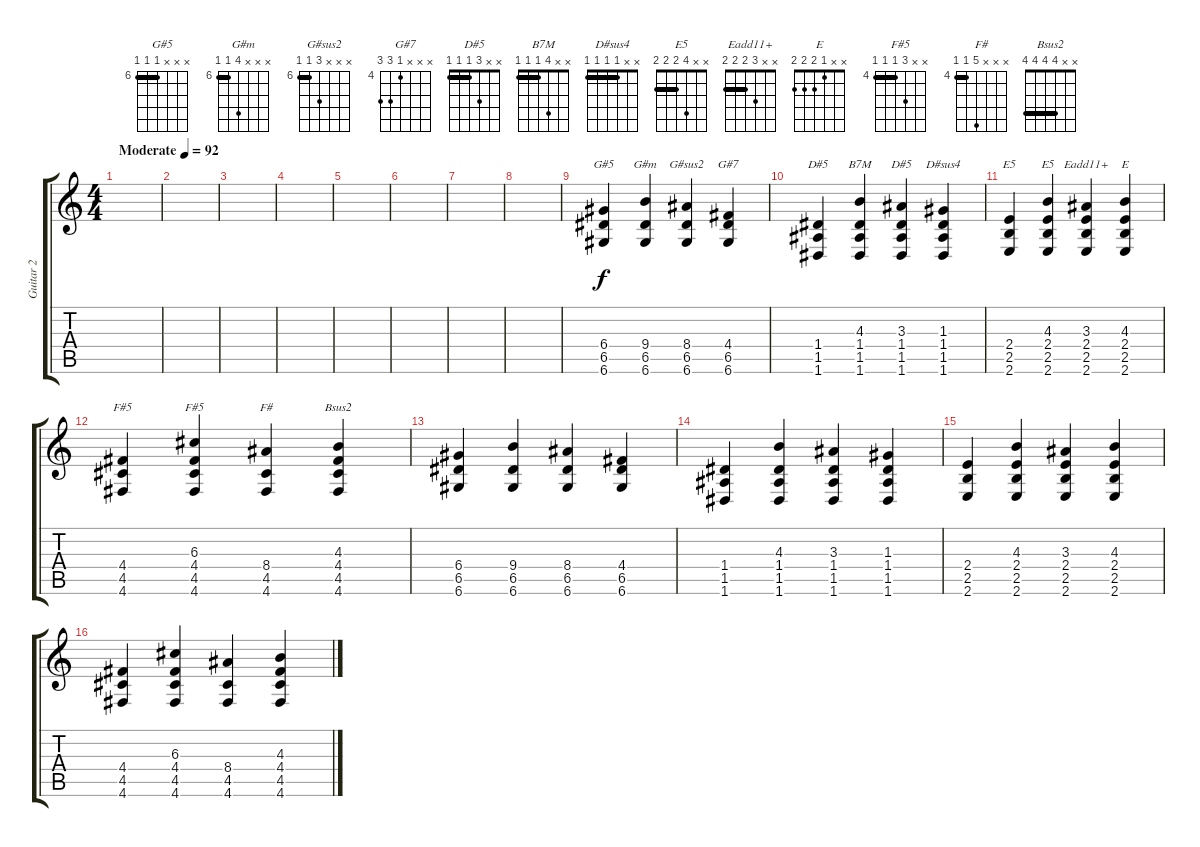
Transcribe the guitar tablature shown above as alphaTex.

\track ("Guitar 2" "Guitar 2") {instrument overdrivenguitar}
\staff {score tabs}
\tuning (E4 B3 G3 D3 A2 D2) {hide}
\chord ("G#5" x x x 6 6 6) {firstfret 6 barre 6}
\chord ("G#m" x x x 9 6 6) {firstfret 6 barre 6}
\chord ("G#sus2" x x x 8 6 6) {firstfret 6 barre 6}
\chord ("G#7" x x x 4 6 6) {firstfret 4}
\chord ("D#5" x x x 1 1 1) {barre 1}
\chord ("B7M" x x 4 1 1 1) {barre 1}
\chord ("D#5" x x 3 1 1 1) {barre 1}
\chord ("D#sus4" x x 1 1 1 1) {barre 1}
\chord ("E5" x x x 2 2 2) {barre 2}
\chord ("E5" x x 4 2 2 2) {barre 2}
\chord ("Eadd11+" x x 3 2 2 2) {barre 2}
\chord ("E" x x 1 2 2 2)
\chord ("F#5" x x x 4 4 4) {barre 4}
\chord ("F#5" x x 6 4 4 4) {firstfret 4 barre 4}
\chord ("F#" x x x 8 4 4) {firstfret 4 barre 4}
\chord ("Bsus2" x x 4 4 4 4) {barre 4}
\ts (4 4)
\tempo (92 "Moderate")
\clef g2
\ks c
|
|
|
|
|
|
|
|
(6.4 6.5 6.6).4{ch "G#5"} (9.4 6.5 6.6).4{ch "G#m"} (8.4 6.5 6.6).4{ch "G#sus2"} (4.4 6.5 6.6).4{ch "G#7"} |
(1.4 1.5 1.6).4{ch "D#5"} (4.3 1.4 1.5 1.6).4{ch "B7M"} (3.3 1.4 1.5 1.6).4{ch "D#5"} (1.3 1.4 1.5 1.6).4{ch "D#sus4"} |
(2.4 2.5 2.6).4{ch "E5"} (4.3 2.4 2.5 2.6).4{ch "E5"} (3.3 2.4 2.5 2.6).4{ch "Eadd11+"} (4.3 2.4 2.5 2.6).4{ch "E"} |
(4.4 4.5 4.6).4{ch "F#5"} (6.3 4.4 4.5 4.6).4{ch "F#5"} (8.4 4.5 4.6).4{ch "F#"} (4.3 4.4 4.5 4.6).4{ch "Bsus2"} |
(6.4 6.5 6.6).4 (9.4 6.5 6.6).4 (8.4 6.5 6.6).4 (4.4 6.5 6.6).4 |
(1.4 1.5 1.6).4 (4.3 1.4 1.5 1.6).4 (3.3 1.4 1.5 1.6).4 (1.3 1.4 1.5 1.6).4 |
(2.4 2.5 2.6).4 (4.3 2.4 2.5 2.6).4 (3.3 2.4 2.5 2.6).4 (4.3 2.4 2.5 2.6).4 |
(4.4 4.5 4.6).4 (6.3 4.4 4.5 4.6).4 (8.4 4.5 4.6).4 (4.3 4.4 4.5 4.6).4
